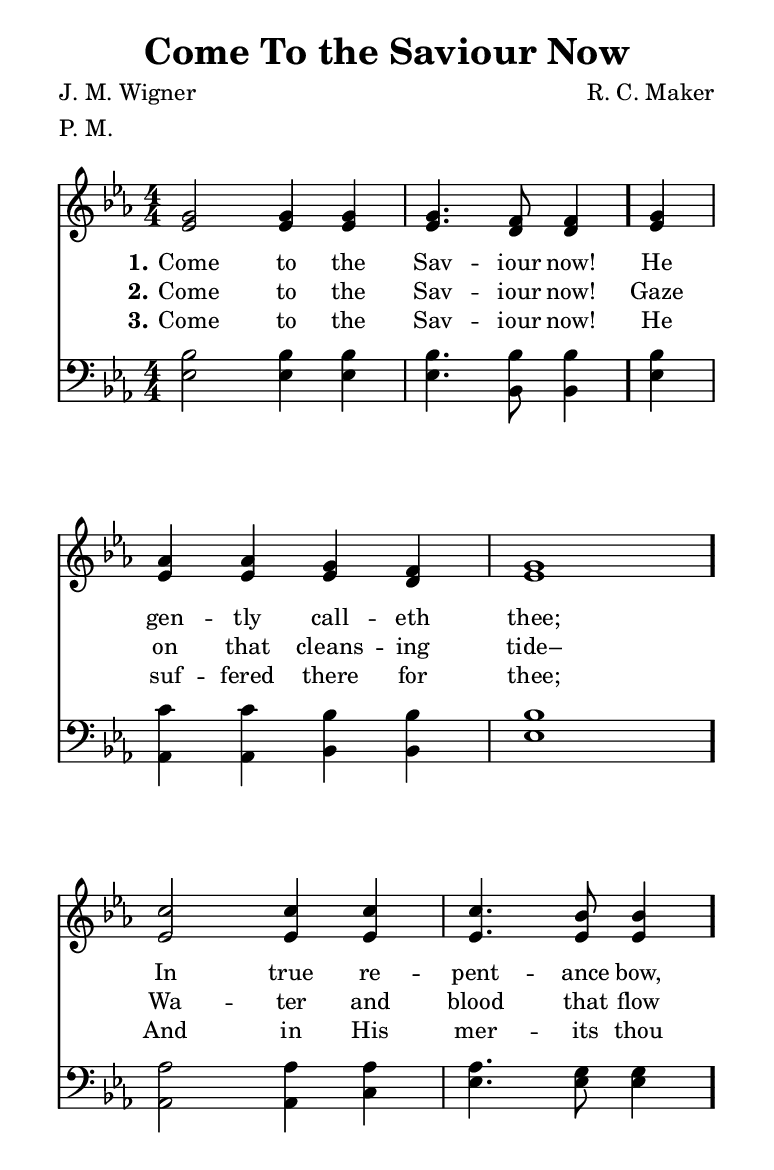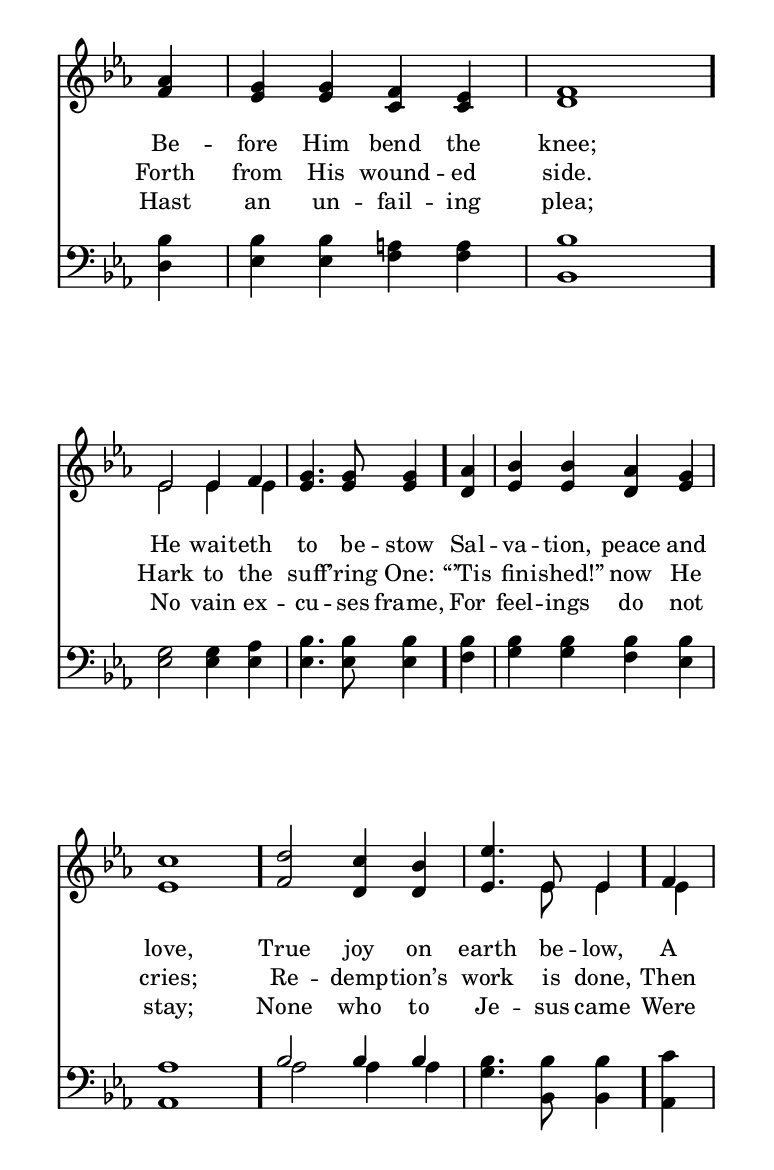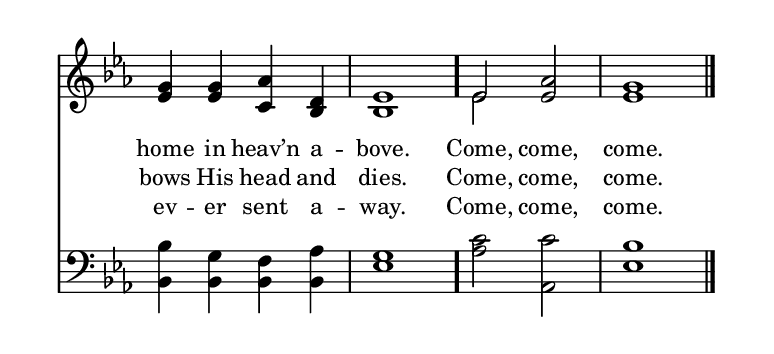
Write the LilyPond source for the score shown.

\include "common/global.ily"
\paper {
  \include "common/paper.ily"
}

\header{
  %gospel
  hymnnumber = "73"
  title = "Come To the Saviour Now"
  tunename = "Maker"
  meter = "P. M."
  poet = "J. M. Wigner"
  composer = "R. C. Maker"
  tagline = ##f
}

% for fermata in MIDI
ta = { \tempo 4=104 }
tb = { \tempo 4=52  }

patternAA = { c2 c4 c4 | c4. c8 c4 }
patternBA = { c4 | c4 c4 c4 c4 | c1 }
patternCA = { c4 | c4 c4 c4 c4 | c1 }
patternDA = { c2 c2 | c1 }

global = {
  \include "common/overrides.ily"
  \override Staff.TimeSignature.style = #'numbered
  \time 4/4
  \override Score.MetronomeMark.transparent = ##t % hide all fermata changes too
  \ta
  \key ees \major
  \autoBeamOff
}

notesSoprano = {
\global
\relative c'' {

  \changePitch \patternAA { g g g | g f f }
  \changePitch \patternBA { g | aes aes g f | g }
  \changePitch \patternAA { c c c | c bes bes }
  \changePitch \patternBA { aes | g g f ees | f }

  \changePitch \patternAA { ees ees f | g g g }
  \changePitch \patternCA { aes | bes bes aes g | c }
  \changePitch \patternAA { d c bes | ees ees, ees }
  \changePitch \patternCA { f | g g aes d, | ees }
  \changePitch \patternDA { ees aes | g }

  \bar "|."

}
}

notesAlto = {
\global
\relative e' {

  \changePitch \patternAA { ees ees ees | ees d d }
  \changePitch \patternBA { ees | ees ees ees d | ees }
  \changePitch \patternAA { ees ees ees | ees ees ees }
  \changePitch \patternBA { f | ees ees c c | d }

  \changePitch \patternAA { ees ees ees | ees ees ees }
  \changePitch \patternCA { d | ees ees d ees | ees }
  \changePitch \patternAA { f d d | ees ees ees }
  \changePitch \patternCA { ees | ees ees c bes | bes }
  \changePitch \patternDA { ees ees | ees }

}
}

notesTenor = {
\global
\relative a {

  \changePitch \patternAA { bes bes bes | bes bes bes }
  \changePitch \patternBA { bes | c c bes bes | bes }
  \changePitch \patternAA { aes aes aes | aes g g }
  \changePitch \patternBA { bes | bes bes a a | bes }

  \changePitch \patternAA { g g aes | bes bes bes }
  \changePitch \patternCA { bes | bes bes bes bes | aes }
  \changePitch \patternAA { bes bes bes | bes bes bes }
  \changePitch \patternCA { c | bes g f aes | g }
  \changePitch \patternDA { c c | bes }

}
}

notesBass = {
\global
\relative f {

  \changePitch \patternAA { ees ees ees | ees bes bes }
  \changePitch \patternBA { ees | aes, aes bes bes | ees }
  \changePitch \patternAA { aes, aes c | ees ees ees }
  \changePitch \patternBA { d | ees ees f f | bes, }

  \changePitch \patternAA { ees ees ees | ees ees ees }
  \changePitch \patternCA { f | g g f ees | aes, }
  \changePitch \patternAA { aes' aes aes | g bes, bes }
  \changePitch \patternCA { aes | bes bes bes bes | ees }
  \changePitch \patternDA { aes aes, | ees' }

}
}

wordsA = \lyricmode {
\set stanza = "1."

Come to the Sav -- iour now! \bar "."
He gen -- tly call -- eth thee; \bar "." \break
In true re -- pent -- ance bow, \bar "."
Be -- fore Him bend the knee; \bar "." \break
He wait -- eth to be -- stow \bar "."
Sal -- va -- tion, peace and love, \bar "."
True joy on earth be -- low, \bar "."
A home in heav’n a -- bove. \bar "."
Come, come, come. \bar "."

}

wordsB = \lyricmode {
\set stanza = "2."

Come to the Sav -- iour now!
Gaze on that cleans -- ing tide–
Wa -- ter and blood that flow
Forth from His wound -- ed side.
Hark to the suff -- ’ring One:
“’Tis fin -- ished!” now He cries;
Re -- demp -- tion’s work is done,
Then bows His head and dies.
Come, come, come.

}

wordsC = \lyricmode {
\set stanza = "3."

Come to the Sav -- iour now!
He suf -- fered there for thee;
And in His mer -- its thou
Hast an un -- fail -- ing plea;
No vain ex -- cu -- ses frame,
For feel -- ings do not stay;
None who to Je -- sus came
Were ev -- er sent a -- way.
Come, come, come.

}

\score {
  \context ChoirStaff <<
    \context Staff = upper <<
      \set Staff.autoBeaming = ##f
      \set ChoirStaff.systemStartDelimiter = #'SystemStartBar
      \set ChoirStaff.printPartCombineTexts = ##f
      \partcombine #'(2 . 9) \notesSoprano \notesAlto
      \context NullVoice = sopranos { \voiceOne << \notesSoprano >> }
      \context NullVoice = altos { \voiceTwo << \notesAlto >> }
      \context Lyrics = one   \lyricsto sopranos \wordsA
      \context Lyrics = two   \lyricsto sopranos \wordsB
      \context Lyrics = three \lyricsto sopranos \wordsC
    >>
    \context Staff = men <<
      \set Staff.autoBeaming = ##f
      \clef bass
      \set ChoirStaff.printPartCombineTexts = ##f
      \partcombine #'(2 . 9) \notesTenor \notesBass
      \context NullVoice = tenors { \voiceOne << \notesTenor >> }
      \context NullVoice = basses { \voiceTwo << \notesBass >> }
    >>
  >>
  \layout {
    \include "common/layout.ily"
  }
  \midi{
    \include "common/midi.ily"
  }
}

\version "2.19.49"  % necessary for upgrading to future LilyPond versions.

% vi:set et ts=2 sw=2 ai nocindent syntax=lilypond:
